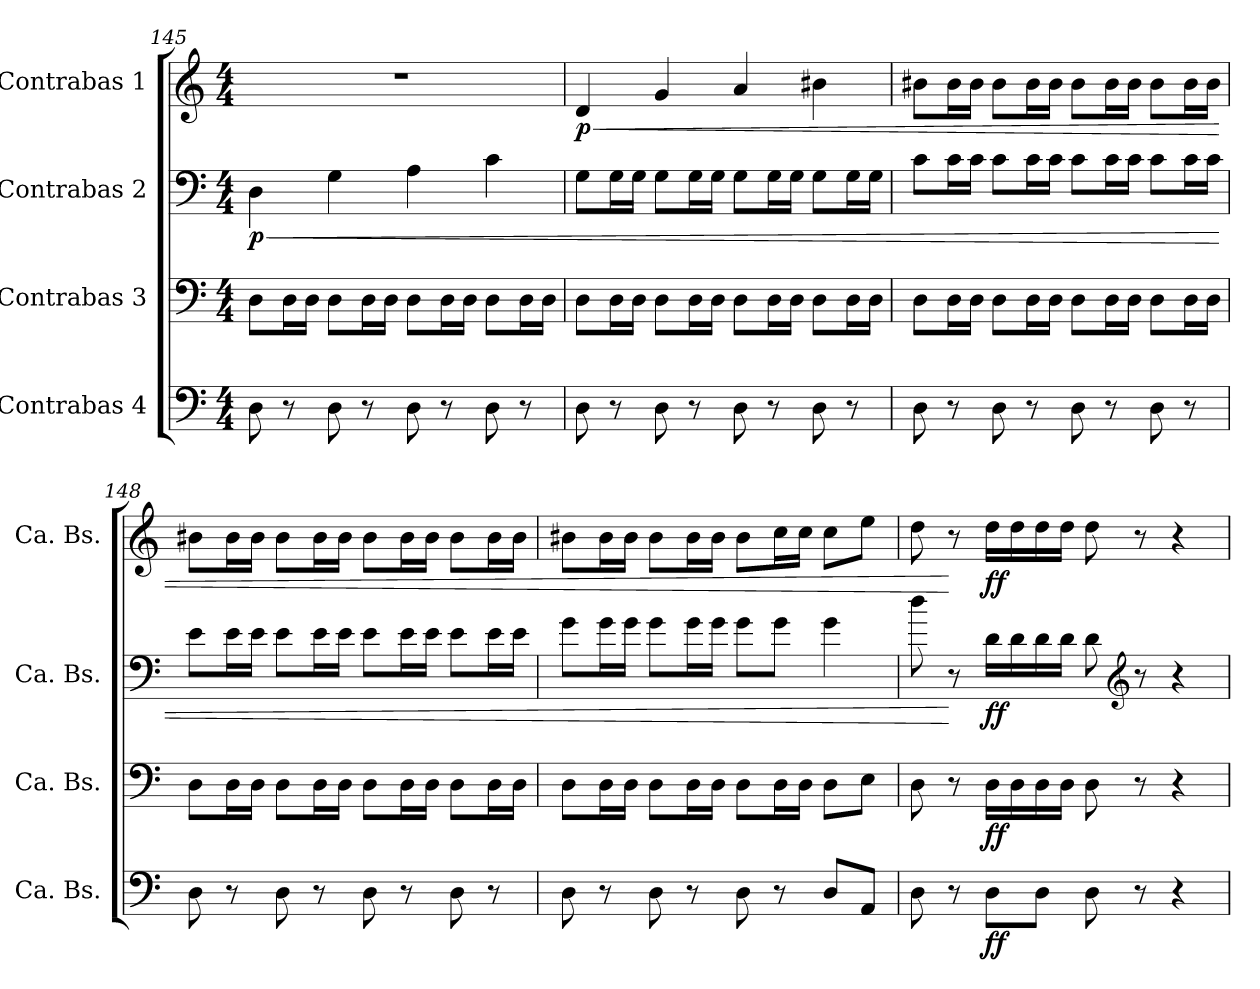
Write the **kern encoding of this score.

**kern	**dynam	**kern	**dynam	**kern	**dynam	**kern	**dynam
*part4	*part4	*part3	*part3	*part2	*part2	*part1	*part1
*staff4	*staff4	*staff3	*staff3	*staff2	*staff2	*staff1	*staff1
*I"Contrabas 4	*	*I"Contrabas 3	*	*I"Contrabas 2	*	*I"Contrabas 1	*
*I'Ca. Bs.	*	*I'Ca. Bs.	*	*I'Ca. Bs.	*	*I'Ca. Bs.	*
*clefF4	*	*clefF4	*	*clefF4	*	*clefG2	*
*ITrd7c12	*	*ITrd7c12	*	*ITrd7c12	*	*ITrd7c12	*
*k[]	*	*k[]	*	*k[]	*	*k[]	*
*M4/4	*	*M4/4	*	*M4/4	*	*M4/4	*
=145	=145	=145	=145	=145	=145	=145	=145
!	!	!	!	!	!LO:HP:b	!	!
!	!	!	!	!	!LO:DY:n=1:b	!	!
8DD\	.	8DD\L	.	4DD\	< p	1r	.
8r	.	16DD\L	.	.	.	.	.
.	.	16DD\JJ	.	.	.	.	.
8DD\	.	8DD\L	.	4GG\	.	.	.
8r	.	16DD\L	.	.	.	.	.
.	.	16DD\JJ	.	.	.	.	.
8DD\	.	8DD\L	.	4AA\	.	.	.
8r	.	16DD\L	.	.	.	.	.
.	.	16DD\JJ	.	.	.	.	.
8DD\	.	8DD\L	.	4C\	.	.	.
8r	.	16DD\L	.	.	.	.	.
.	.	16DD\JJ	.	.	.	.	.
=146	=146	=146	=146	=146	=146	=146	=146
!	!	!	!	!	!	!	!LO:HP:b
!	!	!	!	!	!	!	!LO:DY:n=1:b
8DD\	.	8DD\L	.	8GG\L	.	4D/	< p
8r	.	16DD\L	.	16GG\L	.	.	.
.	.	16DD\JJ	.	16GG\JJ	.	.	.
8DD\	.	8DD\L	.	8GG\L	.	4G/	.
8r	.	16DD\L	.	16GG\L	.	.	.
.	.	16DD\JJ	.	16GG\JJ	.	.	.
8DD\	.	8DD\L	.	8GG\L	.	4A/	.
8r	.	16DD\L	.	16GG\L	.	.	.
.	.	16DD\JJ	.	16GG\JJ	.	.	.
8DD\	.	8DD\L	.	8GG\L	.	4B#X\	.
8r	.	16DD\L	.	16GG\L	.	.	.
.	.	16DD\JJ	.	16GG\JJ	.	.	.
!!LO:LB:g=z
=147	=147	=147	=147	=147	=147	=147	=147
8DD\	.	8DD\L	.	8C\L	.	8B#X\L	.
8r	.	16DD\L	.	16C\L	.	16B#\L	.
.	.	16DD\JJ	.	16C\JJ	.	16B#\JJ	.
8DD\	.	8DD\L	.	8C\L	.	8B#\L	.
8r	.	16DD\L	.	16C\L	.	16B#\L	.
.	.	16DD\JJ	.	16C\JJ	.	16B#\JJ	.
8DD\	.	8DD\L	.	8C\L	.	8B#\L	.
8r	.	16DD\L	.	16C\L	.	16B#\L	.
.	.	16DD\JJ	.	16C\JJ	.	16B#\JJ	.
8DD\	.	8DD\L	.	8C\L	.	8B#\L	.
8r	.	16DD\L	.	16C\L	.	16B#\L	.
.	.	16DD\JJ	.	16C\JJ	.	16B#\JJ	.
=148	=148	=148	=148	=148	=148	=148	=148
8DD\	.	8DD\L	.	8E\L	.	8B#X\L	.
8r	.	16DD\L	.	16E\L	.	16B#\L	.
.	.	16DD\JJ	.	16E\JJ	.	16B#\JJ	.
8DD\	.	8DD\L	.	8E\L	.	8B#\L	.
8r	.	16DD\L	.	16E\L	.	16B#\L	.
.	.	16DD\JJ	.	16E\JJ	.	16B#\JJ	.
8DD\	.	8DD\L	.	8E\L	.	8B#\L	.
8r	.	16DD\L	.	16E\L	.	16B#\L	.
.	.	16DD\JJ	.	16E\JJ	.	16B#\JJ	.
8DD\	.	8DD\L	.	8E\L	.	8B#\L	.
8r	.	16DD\L	.	16E\L	.	16B#\L	.
.	.	16DD\JJ	.	16E\JJ	.	16B#\JJ	.
!!LO:PB:g=z
=149	=149	=149	=149	=149	=149	=149	=149
8DD\	.	8DD\L	.	8G\L	.	8B#X\L	.
8r	.	16DD\L	.	16G\L	.	16B#\L	.
.	.	16DD\JJ	.	16G\JJ	.	16B#\JJ	.
8DD\	.	8DD\L	.	8G\L	.	8B#\L	.
8r	.	16DD\L	.	16G\L	.	16B#\L	.
.	.	16DD\JJ	.	16G\JJ	.	16B#\JJ	.
8DD\	.	8DD\L	.	8G\L	.	8B#\L	.
8r	.	16DD\L	.	8G\J	.	16c\L	.
.	.	16DD\JJ	.	.	.	16c\JJ	.
8DD/L	.	8DD\L	.	4G\	.	8c\L	.
8AAA/J	.	8EE\J	.	.	.	8e\J	.
=150	=150	=150	=150	=150	=150	=150	=150
8DD\	.	8DD\	.	8d\	.	8d\	.
8r	.	8r	.	8r	[	8r	[
!	!LO:DY:b	!	!LO:DY:b	!	!LO:DY:b	!	!LO:DY:b
8DD\L	ff	16DD\LL	ff	16D\LL	ff	16d\LL	ff
.	.	16DD\	.	16D\	.	16d\	.
8DD\J	.	16DD\	.	16D\	.	16d\	.
.	.	16DD\JJ	.	16D\JJ	.	16d\JJ	.
8DD\	.	8DD\	.	8D\	.	8d\	.
*	*	*	*	*clefG2	*	*	*
8r	.	8r	.	8r	.	8r	.
4r	.	4r	.	4r	.	4r	.
=	=	=	=	=	=	=	=
*-	*-	*-	*-	*-	*-	*-	*-
